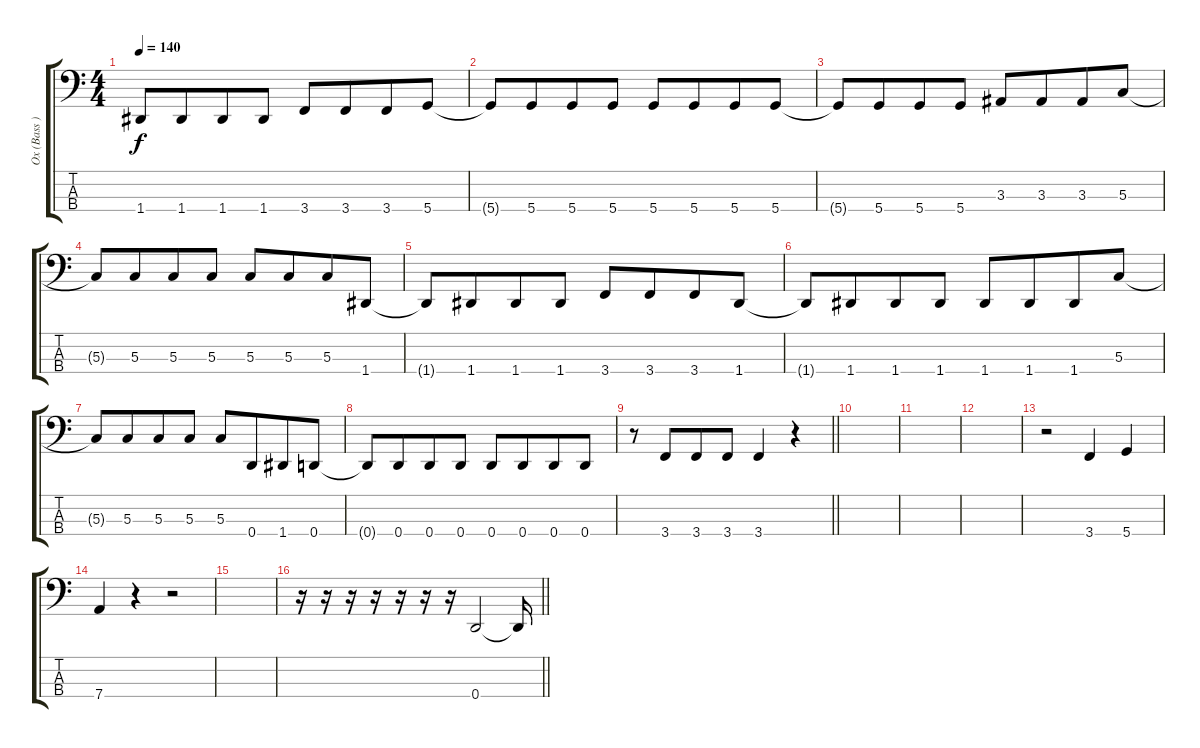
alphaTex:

\track ("Ox (Bass )" "Ox (Bass )") {instrument electricbassfinger}
\staff {score tabs}
\tuning (F2 C2 G1 D1) {hide}
\ts (4 4)
\tempo 140
\clef f4
\ks c
1.4{t}.8{dy f} 1.4.8{beam merge} 1.4.8 1.4.8 3.4.8 3.4.8{beam merge} 3.4.8 5.4.8 |
5.4{t}.8 5.4.8{beam merge} 5.4.8 5.4.8 5.4.8 5.4.8{beam merge} 5.4.8 5.4.8 |
5.4{t}.8 5.4.8{beam merge} 5.4.8 5.4.8 3.3.8 3.3.8{beam merge} 3.3.8 5.3.8 |
5.3{t}.8 5.3.8{beam merge} 5.3.8 5.3.8 5.3.8 5.3.8{beam merge} 5.3.8 1.4.8 |
1.4{t}.8 1.4.8{beam merge} 1.4.8 1.4.8 3.4.8 3.4.8{beam merge} 3.4.8 1.4.8 |
1.4{t}.8 1.4.8{beam merge} 1.4.8 1.4.8 1.4.8 1.4.8{beam merge} 1.4.8 5.3.8 |
5.3{t}.8 5.3.8{beam merge} 5.3.8 5.3.8 5.3.8 0.4.8{beam merge} 1.4.8 0.4.8 |
0.4{t}.8 0.4.8{beam merge} 0.4.8 0.4.8 0.4.8 0.4.8{beam merge} 0.4.8 0.4.8 |
\barLineRight lightlight
r.8 3.4.8{beam merge} 3.4.8 3.4.8 3.4.4 r.4 |
|
|
|
r.2 3.4.4 5.4.4 |
7.4.4 r.4 r.2 |
|
\barLineRight lightlight
r.16 r.16 r.16 r.16 r.16 r.16 r.16 0.4.2 0.4{t}.16
